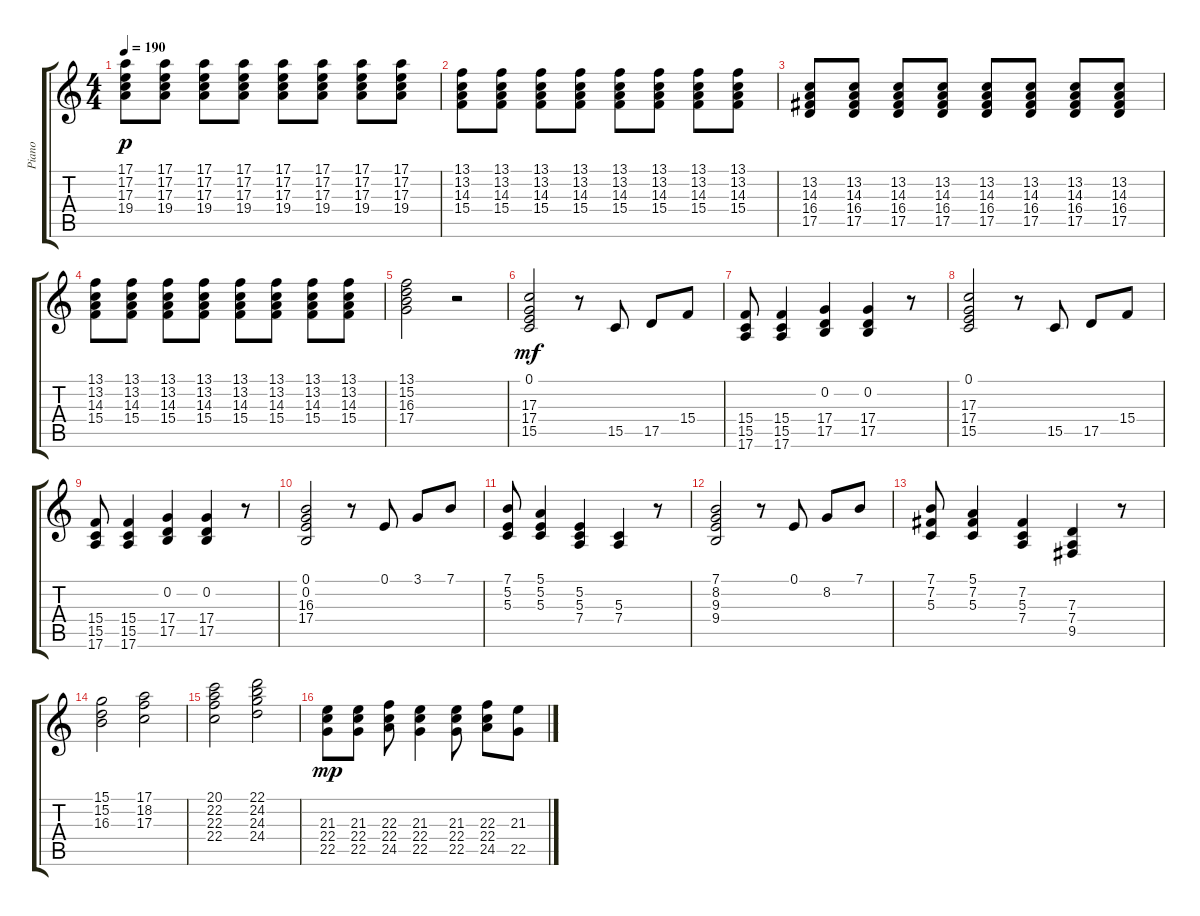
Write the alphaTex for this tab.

\track ("Piano" "Piano") {instrument brightacousticpiano}
\staff {score tabs}
\tuning (E4 B3 G3 D3 A2 E2) {hide}
\ts (4 4)
\tempo 190
\clef g2
\ks c
(17.1 17.2 17.3 19.4).8{dy p} (17.1 17.2 17.3 19.4).8 (17.1 17.2 17.3 19.4).8 (17.1 17.2 17.3 19.4).8 (17.1 17.2 17.3 19.4).8 (17.1 17.2 17.3 19.4).8 (17.1 17.2 17.3 19.4).8 (17.1 17.2 17.3 19.4).8 |
(13.1 13.2 14.3 15.4).8 (13.1 13.2 14.3 15.4).8 (13.1 13.2 14.3 15.4).8 (13.1 13.2 14.3 15.4).8 (13.1 13.2 14.3 15.4).8 (13.1 13.2 14.3 15.4).8 (13.1 13.2 14.3 15.4).8 (13.1 13.2 14.3 15.4).8 |
(13.2 14.3 16.4 17.5).8 (13.2 14.3 16.4 17.5).8 (13.2 14.3 16.4 17.5).8 (13.2 14.3 16.4 17.5).8 (13.2 14.3 16.4 17.5).8 (13.2 14.3 16.4 17.5).8 (13.2 14.3 16.4 17.5).8 (13.2 14.3 16.4 17.5).8 |
(13.1 13.2 14.3 15.4).8 (13.1 13.2 14.3 15.4).8 (13.1 13.2 14.3 15.4).8 (13.1 13.2 14.3 15.4).8 (13.1 13.2 14.3 15.4).8 (13.1 13.2 14.3 15.4).8 (13.1 13.2 14.3 15.4).8 (13.1 13.2 14.3 15.4).8 |
(13.1 15.2 16.3 17.4).2 r.2 |
(0.1 17.3 17.4 15.5).2{dy mf} r.8 15.5.8 17.5.8 15.4.8 |
(15.4 15.5 17.6).8 (15.4 15.5 17.6).4 (0.2 17.4 17.5).4 (0.2 17.4 17.5).4 r.8 |
(0.1 17.3 17.4 15.5).2 r.8 15.5.8 17.5.8 15.4.8 |
(15.4 15.5 17.6).8 (15.4 15.5 17.6).4 (0.2 17.4 17.5).4 (0.2 17.4 17.5).4 r.8 |
(0.1 0.2 16.3 17.4).2 r.8 0.1.8 3.1.8 7.1.8 |
(7.1 5.2 5.3).8 (5.1 5.2 5.3).4 (5.2 5.3 7.4).4 (5.3 7.4).4 r.8 |
(7.1 8.2 9.3 9.4).2 r.8 0.1.8 8.2.8 7.1.8 |
(7.1 7.2 5.3).8 (5.1 7.2 5.3).4 (7.2 5.3 7.4).4 (7.3 7.4 9.5).4 r.8 |
(15.1 15.2 16.3).2 (17.1 18.2 17.3).2 |
(20.1 22.2 22.3 22.4).2 (22.1 24.2 24.3 24.4).2 |
(21.3 22.4 22.5).8{dy mp} (21.3 22.4 22.5).8 (22.3 22.4 24.5).8 (21.3 22.4 22.5).4 (21.3 22.4 22.5).8 (22.3 22.4 24.5).8 (21.3 22.5).8
